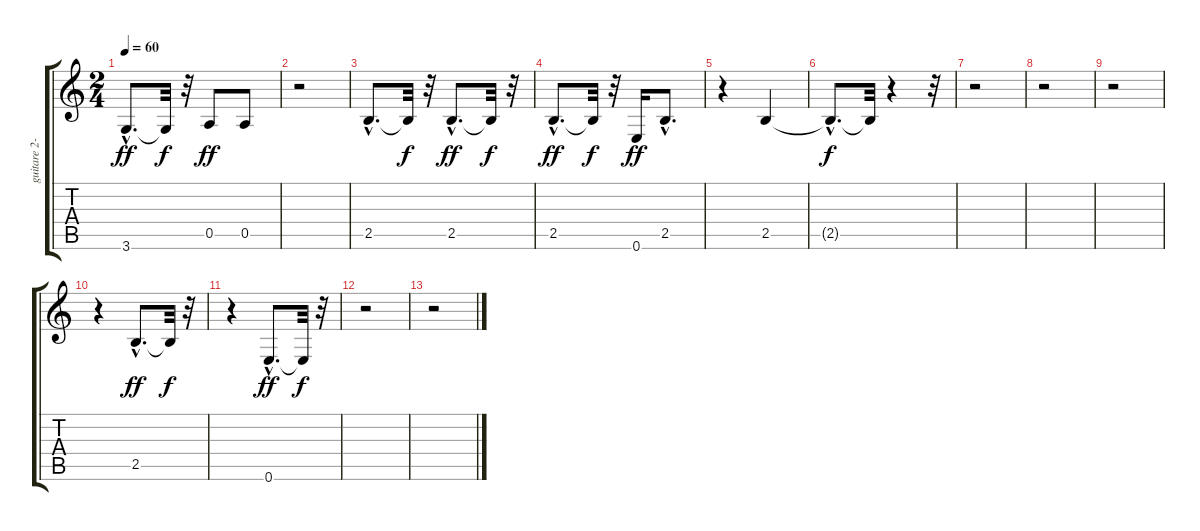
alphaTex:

\track ("guitare 2-2" "guitare 2-") {instrument acousticguitarnylon}
\staff {score tabs}
\tuning (E4 B3 G3 D3 A2 E2) {hide}
\ts (2 4)
\tempo 60
\clef g2
\ks c
3.6{hac}.8{d dy ff} 3.6{t}.32{dy f} r.32 0.5.8{dy ff} 0.5.8 |
r.2 |
2.5{hac}.8{d} 2.5{t}.32{dy f} r.32 2.5{hac}.8{d dy ff} 2.5{t}.32{dy f} r.32 |
2.5{hac}.8{d dy ff} 2.5{t}.32{dy f} r.32 0.6.16{dy ff} 2.5{hac}.8{d} |
r.4 2.5.4 |
2.5{hac t}.8{d dy f} 2.5{t}.32 r.4 r.32 |
r.2 |
r.2 |
r.2 |
r.4 2.5{hac}.8{d dy ff} 2.5{t}.32{dy f} r.32 |
r.4 0.6{hac}.8{d dy ff} 0.6{t}.32{dy f} r.32 |
r.2 |
r.2
